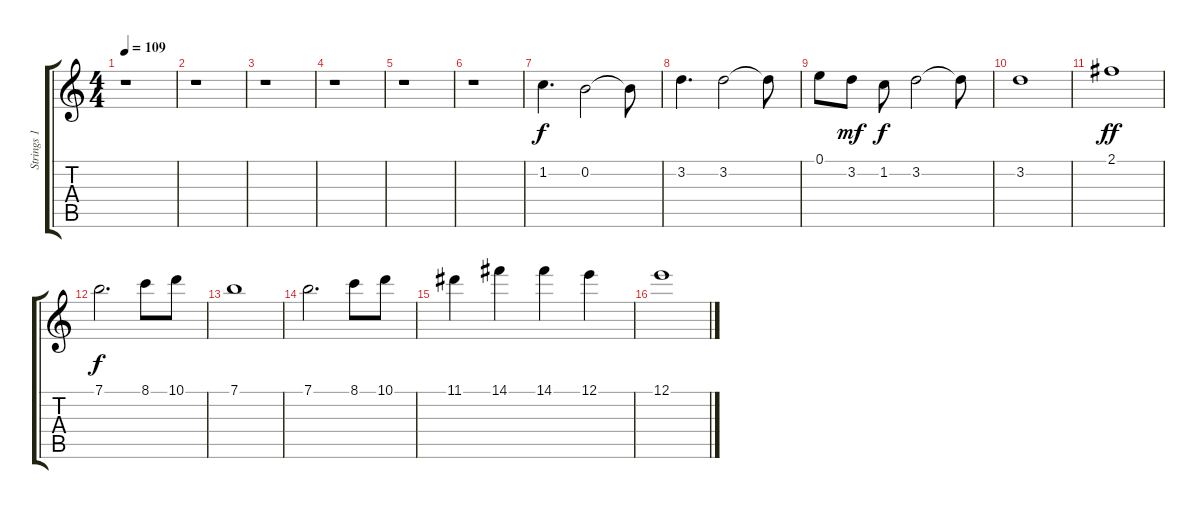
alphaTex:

\track ("Strings 1" "Strings 1") {instrument acousticguitarnylon}
\staff {score tabs}
\tuning (E4 B3 G3 D3 A2 E2) {hide}
\ts (4 4)
\tempo 109
\clef g2
\ks c
r.1{dy f} |
r.1 |
r.1 |
r.1 |
r.1 |
r.1 |
1.2.4{d} 0.2.2 0.2{t}.8 |
3.2.4{d} 3.2.2 3.2{t}.8 |
0.1.8 3.2.8{dy mf} 1.2.8{dy f} 3.2.2 3.2{t}.8 |
3.2.1 |
2.1.1{dy ff} |
7.1.2{d dy f} 8.1.8 10.1.8 |
7.1.1 |
7.1.2{d} 8.1.8 10.1.8 |
11.1.4 14.1.4 14.1.4 12.1.4 |
12.1.1
